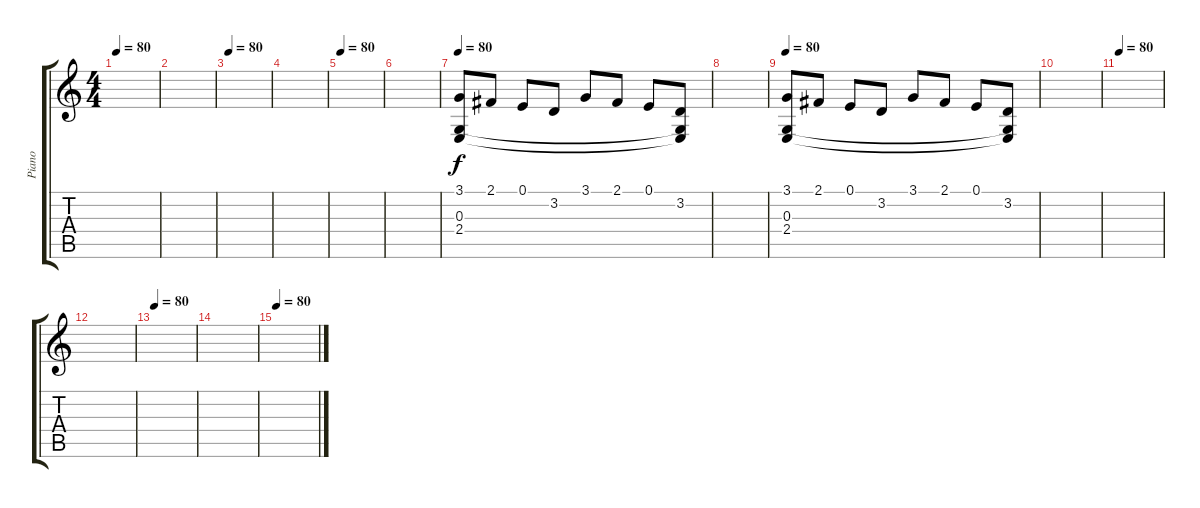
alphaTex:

\track ("Piano" "Piano") {instrument stringensemble1}
\staff {score tabs}
\tuning (E4 B3 G3 D3 A2 E2) {hide}
\ts (4 4)
\tempo 80
\clef g2
\ks c
|
|
\tempo 80
|
|
\tempo 80
|
|
\tempo 80
(3.1 0.3 2.4).8{instrument acousticgrandpiano} 2.1.8 0.1.8 3.2.8 3.1.8 2.1.8 0.1.8 (3.2 0.3{t} 2.4{t}).8 |
|
\tempo 80
(3.1 0.3 2.4).8{instrument acousticgrandpiano} 2.1.8 0.1.8 3.2.8 3.1.8 2.1.8 0.1.8 (3.2 0.3{t} 2.4{t}).8 |
|
\tempo 80
|
|
\tempo 80
|
|
\tempo 80
